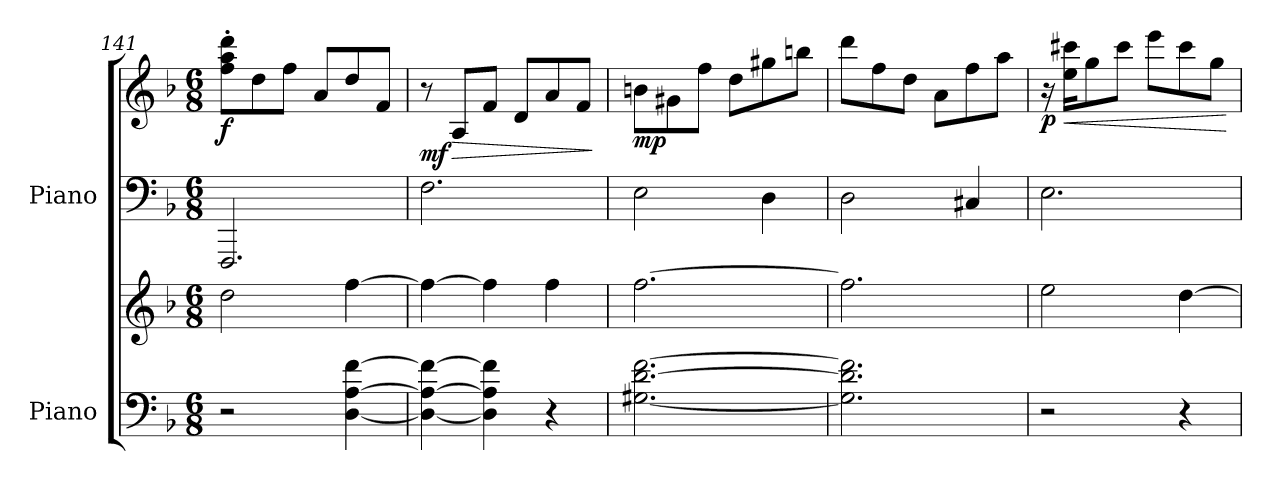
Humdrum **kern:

**kern	**kern	**kern	**kern	**dynam
*part2	*part2	*part1	*part1	*part1
*staff4	*staff3	*staff2	*staff1	*staff1/2
*I"Piano	*	*I"Piano	*	*
*I'Pno.	*	*I'Pno.	*	*
*clefF4	*clefG2	*clefF4	*clefG2	*
*k[b-]	*k[b-]	*k[b-]	*k[b-]	*
*M6/8	*M6/8	*M6/8	*M6/8	*
=141	=141	=141	=141	=141
!	!	!	!	!LO:DY:b
2r	2dd\	2.FFF/	8ff\' 8aa\' 8ddd\'L	f
.	.	.	8dd\	.
.	.	.	8ff\J	.
.	.	.	8a/L	.
[4D\ [4A\ [4f\	[4ff\	.	8dd/	.
.	.	.	8f/J	.
!!LO:PB:g=z
=142	=142	=142	=142	=142
!	!	!	!	!LO:DY:b
4D\_ 4A\_ 4f\_	4ff\_	2.F\	8r	mf
!	!	!	!	!LO:HP:b
.	.	.	8A/L	>
4D\] 4A\] 4f\]	4ff\]	.	8f/J	.
.	.	.	8d/L	.
4r	4ff\	.	8a/	.
.	.	.	8f/J	.
.	.	.	.	]
=143	=143	=143	=143	=143
!	!	!	!	!LO:DY:b
[2.G#X\ [2.d\ [2.f\	[2.ff\	2E\	8bn\L	mp
.	.	.	8g#X\	.
.	.	.	8ff\J	.
.	.	.	8dd\L	.
.	.	4D\	8gg#X\	.
.	.	.	8bbn\J	.
=144	=144	=144	=144	=144
2.G#\] 2.d\] 2.f\]	2.ff\]	2D\	8ddd\L	.
.	.	.	8ff\	.
.	.	.	8dd\J	.
.	.	.	8a\L	.
.	.	4C#X/	8ff\	.
.	.	.	8aa\J	.
=145	=145	=145	=145	=145
!	!	!	!	!LO:DY:b
2r	2ee\	2.E\	16r	p
!	!	!	!	!LO:HP:b
.	.	.	16ee\ 16ccc#X\KL	<
.	.	.	8gg\	.
.	.	.	8ccc#\J	.
.	.	.	8eee\L	.
4r	[4dd\	.	8ccc#\	.
.	.	.	8gg\J	.
.	.	.	.	[
=	=	=	=	=
*-	*-	*-	*-	*-
